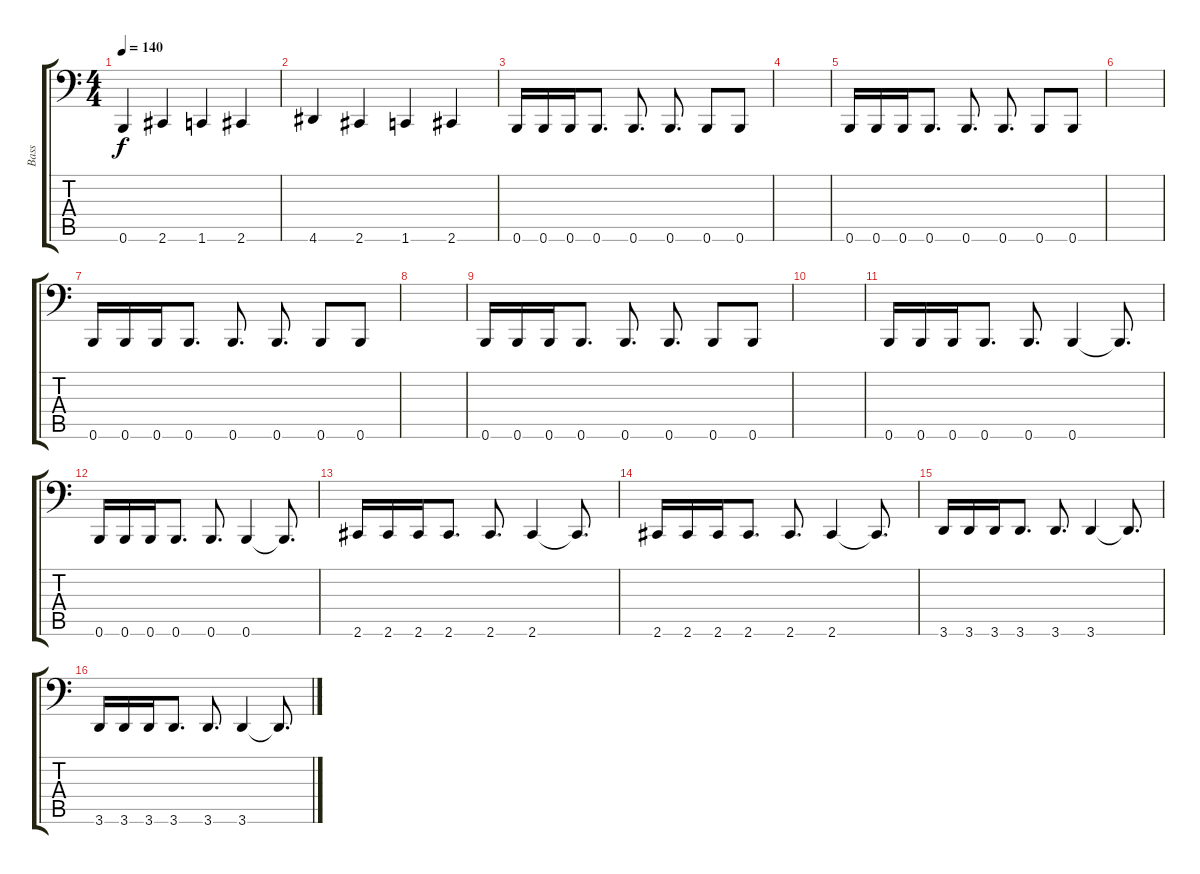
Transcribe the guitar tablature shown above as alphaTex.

\track ("Bass" "Bass") {instrument electricbasspick}
\staff {score tabs}
\tuning (Db3 Ab2 E2 B1 Gb1 B0) {hide}
\ts (4 4)
\tempo 140
\clef f4
\ks c
0.6.4{dy f} 2.6.4 1.6.4 2.6.4 |
4.6.4 2.6.4 1.6.4 2.6.4 |
0.6.16 0.6.16 0.6.16 0.6.8{d} 0.6.8{d} 0.6.8{d} 0.6.8 0.6.8 |
|
0.6.16 0.6.16 0.6.16 0.6.8{d} 0.6.8{d} 0.6.8{d} 0.6.8 0.6.8 |
|
0.6.16 0.6.16 0.6.16 0.6.8{d} 0.6.8{d} 0.6.8{d} 0.6.8 0.6.8 |
|
0.6.16 0.6.16 0.6.16 0.6.8{d} 0.6.8{d} 0.6.8{d} 0.6.8 0.6.8 |
|
0.6.16 0.6.16 0.6.16 0.6.8{d} 0.6.8{d} 0.6.4 0.6{t}.8{d} |
0.6.16 0.6.16 0.6.16 0.6.8{d} 0.6.8{d} 0.6.4 0.6{t}.8{d} |
2.6.16 2.6.16 2.6.16 2.6.8{d} 2.6.8{d} 2.6.4 2.6{t}.8{d} |
2.6.16 2.6.16 2.6.16 2.6.8{d} 2.6.8{d} 2.6.4 2.6{t}.8{d} |
3.6.16 3.6.16 3.6.16 3.6.8{d} 3.6.8{d} 3.6.4 3.6{t}.8{d} |
3.6.16 3.6.16 3.6.16 3.6.8{d} 3.6.8{d} 3.6.4 3.6{t}.8{d}
